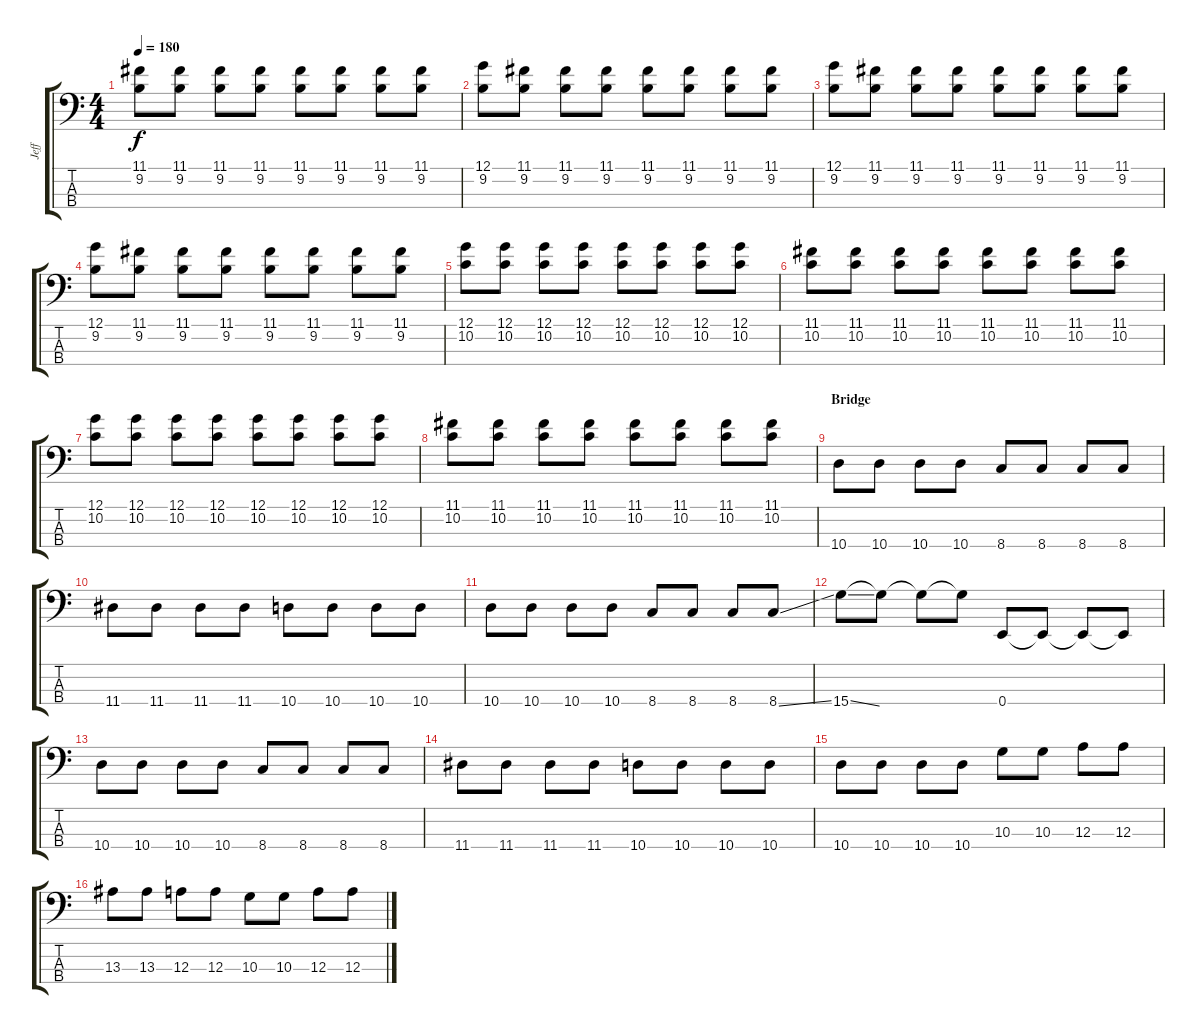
\track ("Jeff" "Jeff") {instrument electricbassfinger}
\staff {score tabs}
\tuning (G2 D2 A1 E1) {hide}
\ts (4 4)
\tempo 180
\clef f4
\ks c
(11.1 9.2).8{dy f} (11.1 9.2).8 (11.1 9.2).8 (11.1 9.2).8 (11.1 9.2).8 (11.1 9.2).8 (11.1 9.2).8 (11.1 9.2).8 |
(12.1 9.2).8 (11.1 9.2).8 (11.1 9.2).8 (11.1 9.2).8 (11.1 9.2).8 (11.1 9.2).8 (11.1 9.2).8 (11.1 9.2).8 |
(12.1 9.2).8 (11.1 9.2).8 (11.1 9.2).8 (11.1 9.2).8 (11.1 9.2).8 (11.1 9.2).8 (11.1 9.2).8 (11.1 9.2).8 |
(12.1 9.2).8 (11.1 9.2).8 (11.1 9.2).8 (11.1 9.2).8 (11.1 9.2).8 (11.1 9.2).8 (11.1 9.2).8 (11.1 9.2).8 |
(12.1 10.2).8 (12.1 10.2).8 (12.1 10.2).8 (12.1 10.2).8 (12.1 10.2).8 (12.1 10.2).8 (12.1 10.2).8 (12.1 10.2).8 |
(11.1 10.2).8 (11.1 10.2).8 (11.1 10.2).8 (11.1 10.2).8 (11.1 10.2).8 (11.1 10.2).8 (11.1 10.2).8 (11.1 10.2).8 |
(12.1 10.2).8 (12.1 10.2).8 (12.1 10.2).8 (12.1 10.2).8 (12.1 10.2).8 (12.1 10.2).8 (12.1 10.2).8 (12.1 10.2).8 |
(11.1 10.2).8 (11.1 10.2).8 (11.1 10.2).8 (11.1 10.2).8 (11.1 10.2).8 (11.1 10.2).8 (11.1 10.2).8 (11.1 10.2).8 |
\section ("" "Bridge")
10.4.8 10.4.8 10.4.8 10.4.8 8.4.8 8.4.8 8.4.8 8.4.8 |
11.4.8 11.4.8 11.4.8 11.4.8 10.4.8 10.4.8 10.4.8 10.4.8 |
10.4.8 10.4.8 10.4.8 10.4.8 8.4.8 8.4.8 8.4.8 8.4{ss}.8 |
15.4{ss}.8 15.4{t}.8 15.4{t}.8 15.4{t}.8 0.4.8 0.4{t}.8 0.4{t}.8 0.4{t}.8 |
10.4.8 10.4.8 10.4.8 10.4.8 8.4.8 8.4.8 8.4.8 8.4.8 |
11.4.8 11.4.8 11.4.8 11.4.8 10.4.8 10.4.8 10.4.8 10.4.8 |
10.4.8 10.4.8 10.4.8 10.4.8 10.3.8 10.3.8 12.3.8 12.3.8 |
13.3.8 13.3.8 12.3.8 12.3.8 10.3.8 10.3.8 12.3.8 12.3.8
